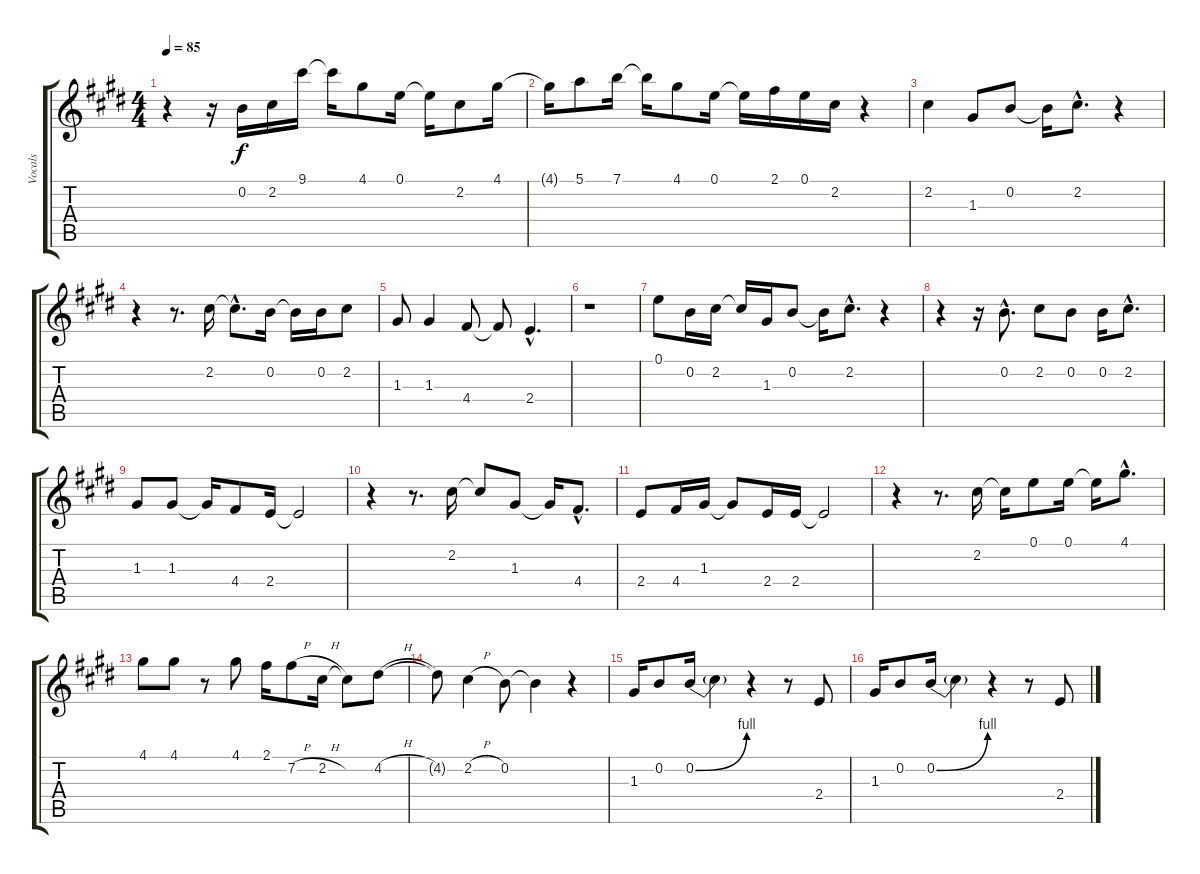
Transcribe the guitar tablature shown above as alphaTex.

\track ("Vocals" "Vocals") {instrument contrabass}
\staff {score tabs}
\tuning (E4 B3 G3 D3 A2 E2) {hide}
\ts (4 4)
\tempo 85
\clef g2
\ks e
r.4{dy f} r.16 0.2.16 2.2.16 9.1.16 9.1{t}.16 4.1.8 0.1.16 0.1{t}.16 2.2.8 4.1.16 |
4.1{t}.16 5.1.8 7.1.16 7.1{t}.16 4.1.8 0.1.16 0.1{t}.16 2.1.16 0.1.16 2.2.16 r.4 |
2.2.4 1.3.8 0.2.8 0.2{t}.16 2.2{hac}.8{d} r.4 |
r.4 r.8{d} 2.2.16 2.2{hac t}.8{d} 0.2.16 0.2{t}.16 0.2.16 2.2.8 |
1.3.8 1.3.4 4.4.8 4.4{t}.8 2.4{hac}.4{d} |
r.1 |
0.1.8 0.2.16 2.2.16 2.2{t}.16 1.3.16 0.2.8 0.2{t}.16 2.2{hac}.8{d} r.4 |
r.4 r.16 0.2{hac}.8{d} 2.2.8 0.2.8 0.2.16 2.2{hac}.8{d} |
1.3.8 1.3.8 1.3{t}.16 4.4.8 2.4.16 2.4{t}.2 |
r.4 r.8{d} 2.2.16 2.2{t}.8 1.3.8 1.3{t}.16 4.4{hac}.8{d} |
2.4.8 4.4.16 1.3.16 1.3{t}.8 2.4.16 2.4.16 2.4{t}.2 |
r.4 r.8{d} 2.2.16 2.2{t}.16 0.1.8 0.1.16 0.1{t}.16 4.1{hac}.8{d} |
4.1.8 4.1.8 r.8 4.1.8 2.1.16 7.2{h}.8 2.2{h}.16 2.2{t}.8 4.2{h}.8 |
4.2{t}.8 2.2{h}.4 0.2.8 0.2{t}.4 r.4 |
1.3.16 0.2.8 0.2{be (bend 0 0 60 4)}.16 0.2{t}.4 r.4 r.8 2.4.8 |
1.3.16 0.2.8 0.2{be (bend 0 0 60 4)}.16 0.2{t}.4 r.4 r.8 2.4.8
